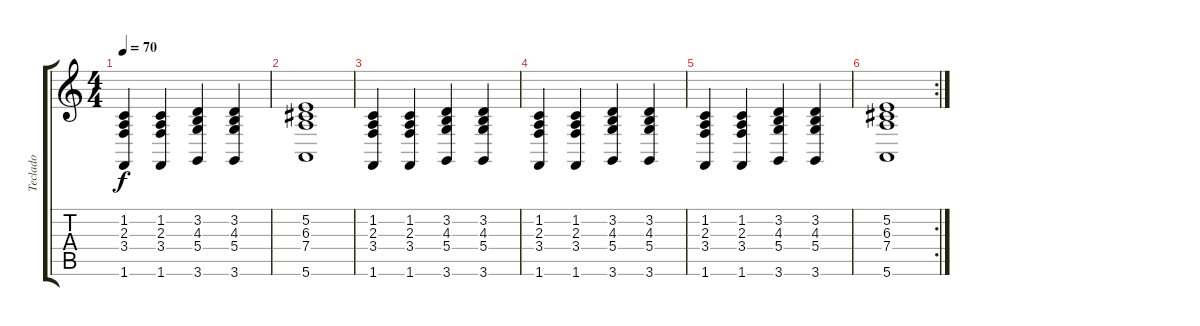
\track ("Teclado" "Teclado") {instrument brightacousticpiano}
\staff {score tabs}
\tuning (E4 B3 G3 D3 A2 E2) {hide}
\ts (4 4)
\tempo 70
\clef g2
\ks c
(1.2 2.3 3.4 1.6).4{dy f} (1.2 2.3 3.4 1.6).4 (3.2 4.3 5.4 3.6).4 (3.2 4.3 5.4 3.6).4 |
(5.2 6.3 7.4 5.6).1 |
(1.2 2.3 3.4 1.6).4 (1.2 2.3 3.4 1.6).4 (3.2 4.3 5.4 3.6).4 (3.2 4.3 5.4 3.6).4 |
(1.2 2.3 3.4 1.6).4 (1.2 2.3 3.4 1.6).4 (3.2 4.3 5.4 3.6).4 (3.2 4.3 5.4 3.6).4 |
(1.2 2.3 3.4 1.6).4 (1.2 2.3 3.4 1.6).4 (3.2 4.3 5.4 3.6).4 (3.2 4.3 5.4 3.6).4 |
\rc 2
(5.2 6.3 7.4 5.6).1
